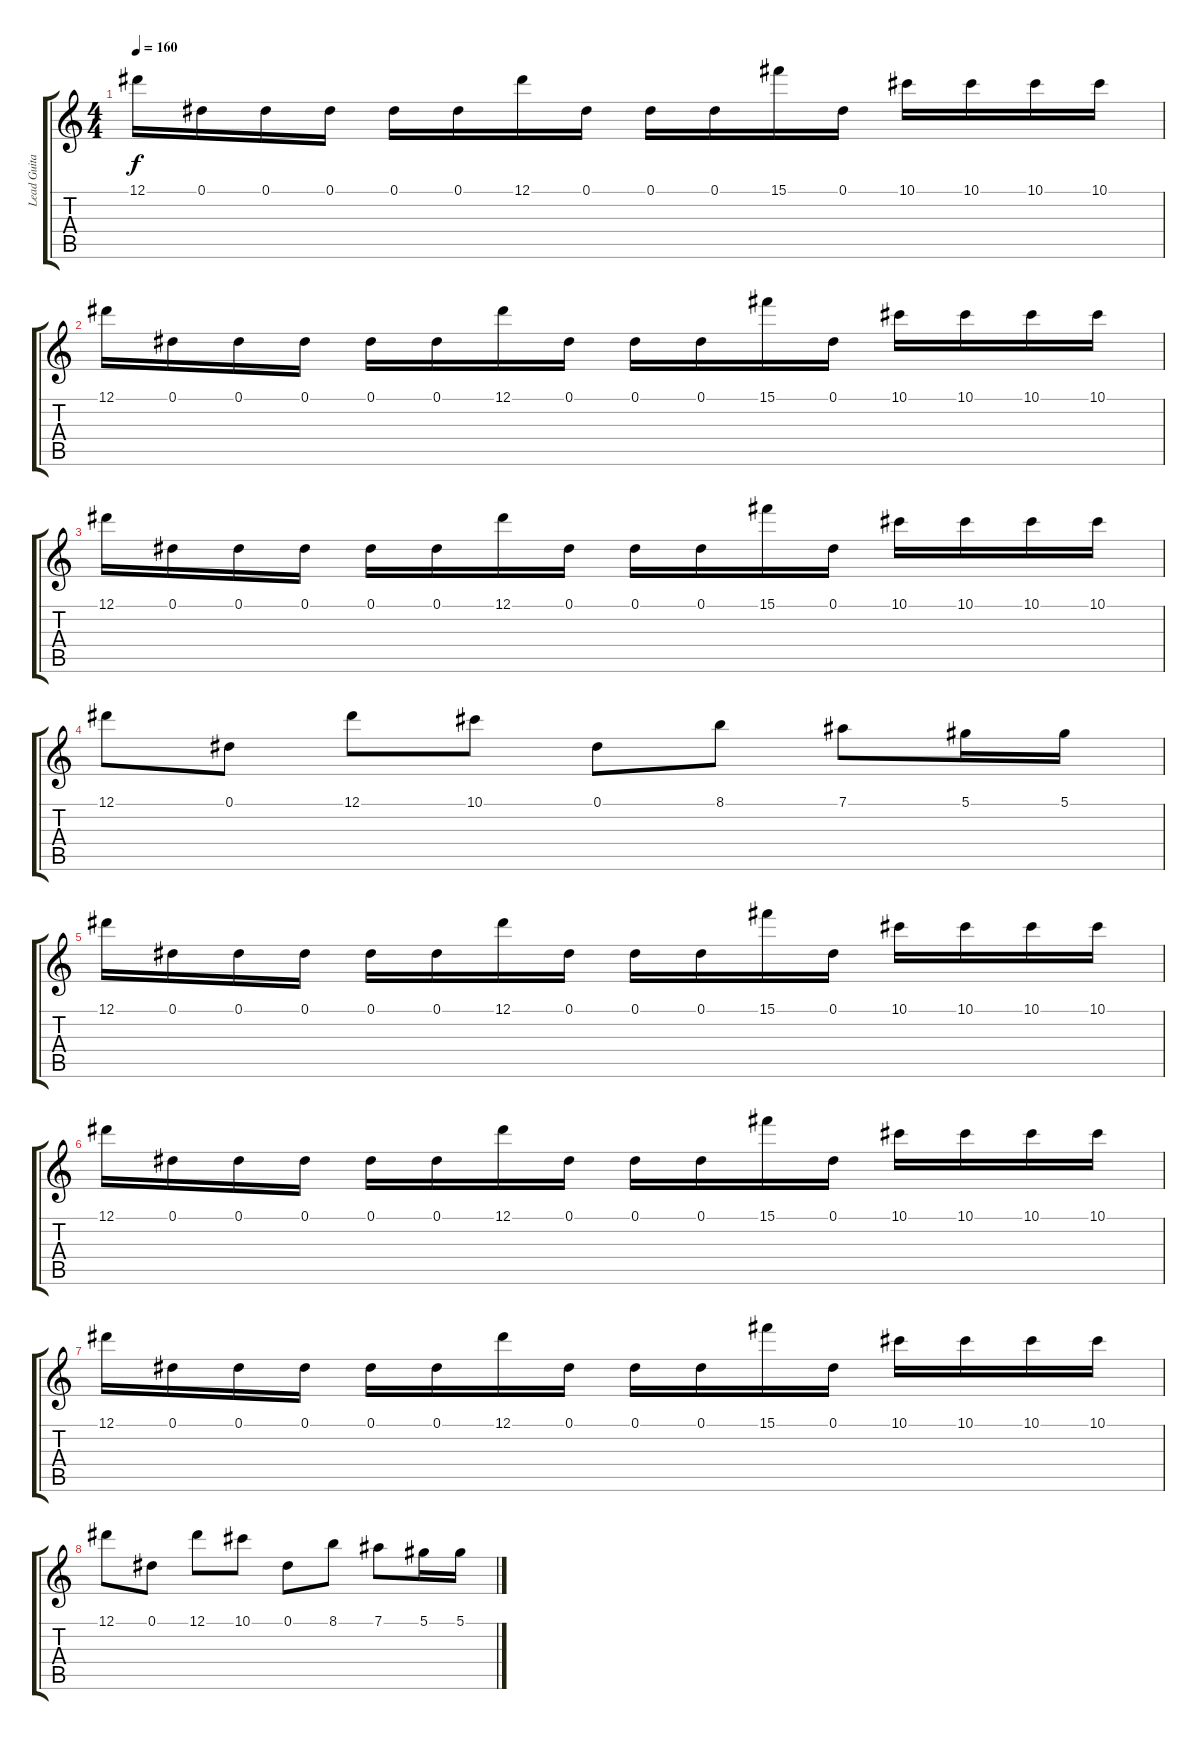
\track ("Lead Guitar I" "Lead Guita") {instrument overdrivenguitar}
\staff {score tabs}
\tuning (Eb4 Bb3 Gb3 Db3 Ab2 Eb2) {hide}
\ts (4 4)
\tempo 160
\clef g2
\ks c
12.1.16{dy f} 0.1.16 0.1.16 0.1.16 0.1.16 0.1.16 12.1.16 0.1.16 0.1.16 0.1.16 15.1.16 0.1.16 10.1.16 10.1.16 10.1.16 10.1.16 |
12.1.16 0.1.16 0.1.16 0.1.16 0.1.16 0.1.16 12.1.16 0.1.16 0.1.16 0.1.16 15.1.16 0.1.16 10.1.16 10.1.16 10.1.16 10.1.16 |
12.1.16 0.1.16 0.1.16 0.1.16 0.1.16 0.1.16 12.1.16 0.1.16 0.1.16 0.1.16 15.1.16 0.1.16 10.1.16 10.1.16 10.1.16 10.1.16 |
12.1.8 0.1.8 12.1.8 10.1.8 0.1.8 8.1.8 7.1.8 5.1.16 5.1.16 |
12.1.16 0.1.16 0.1.16 0.1.16 0.1.16 0.1.16 12.1.16 0.1.16 0.1.16 0.1.16 15.1.16 0.1.16 10.1.16 10.1.16 10.1.16 10.1.16 |
12.1.16 0.1.16 0.1.16 0.1.16 0.1.16 0.1.16 12.1.16 0.1.16 0.1.16 0.1.16 15.1.16 0.1.16 10.1.16 10.1.16 10.1.16 10.1.16 |
12.1.16 0.1.16 0.1.16 0.1.16 0.1.16 0.1.16 12.1.16 0.1.16 0.1.16 0.1.16 15.1.16 0.1.16 10.1.16 10.1.16 10.1.16 10.1.16 |
12.1.8 0.1.8 12.1.8 10.1.8 0.1.8 8.1.8 7.1.8 5.1.16 5.1.16
